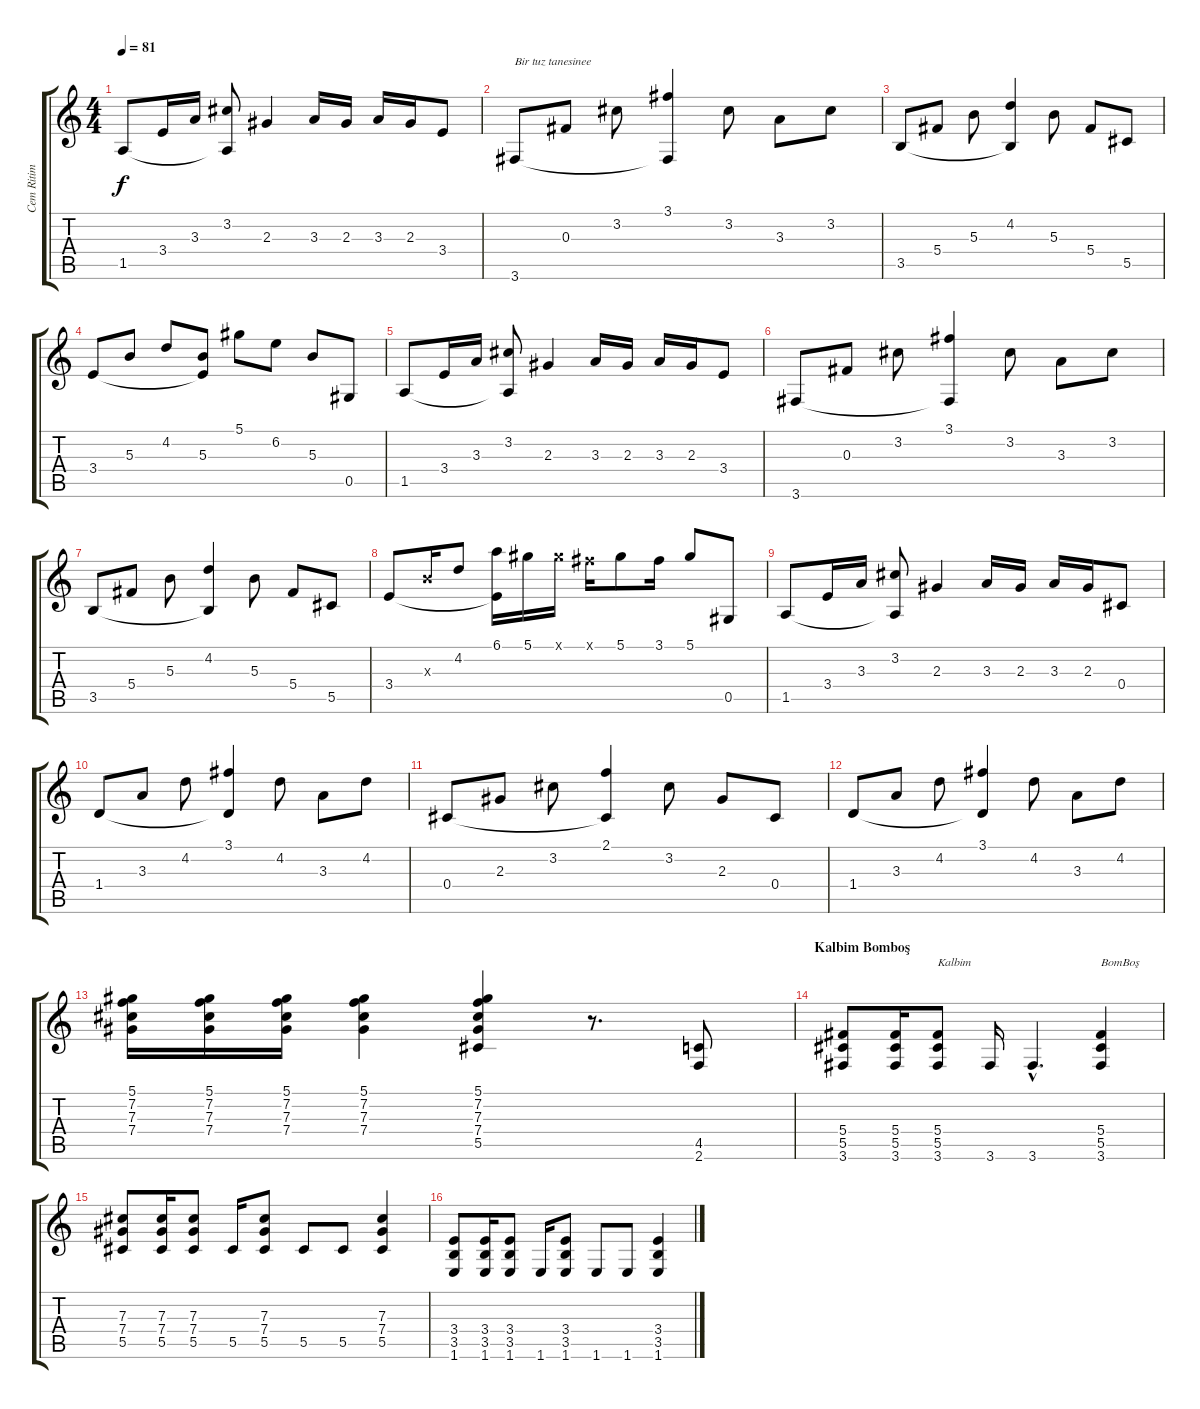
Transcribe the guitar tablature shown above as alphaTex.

\track ("Cem Ritim Gitar" "Cem Ritim ") {instrument overdrivenguitar}
\staff {score tabs}
\tuning (Eb4 Bb3 Gb3 Db3 Ab2 Eb2) {hide}
\ts (4 4)
\tempo 81
\clef g2
\ks c
1.5.8{dy f} 3.4.16 3.3.16 (3.2 1.5{t}).8 2.3.4 3.3.16 2.3.16 3.3.16 2.3.16 3.4.8 |
3.6.8{txt "Bir tuz tanesinee"} 0.3.8 3.2.8 (3.1 3.6{t}).4 3.2.8 3.3.8 3.2.8 |
3.5.8 5.4.8 5.3.8 (4.2 3.5{t}).4 5.3.8 5.4.8 5.5.8 |
3.4.8 5.3.8 4.2.8 (5.3 3.4{t}).8 5.1.8 6.2.8 5.3.8 0.5.8 |
1.5.8 3.4.16 3.3.16 (3.2 1.5{t}).8 2.3.4 3.3.16 2.3.16 3.3.16 2.3.16 3.4.8 |
3.6.8 0.3.8 3.2.8 (3.1 3.6{t}).4 3.2.8 3.3.8 3.2.8 |
3.5.8 5.4.8 5.3.8 (4.2 3.5{t}).4 5.3.8 5.4.8 5.5.8 |
3.4.8 5.3{x}.16 4.2.8 (6.1 3.4{t}).16 5.1.16 5.1{x}.16 3.1{x}.16 5.1.8 3.1.16 5.1.8 0.5.8 |
1.5.8 3.4.16 3.3.16 (3.2 1.5{t}).8 2.3.4 3.3.16 2.3.16 3.3.16 2.3.16 0.4.8 |
1.4.8 3.3.8 4.2.8 (3.1 1.4{t}).4 4.2.8 3.3.8 4.2.8 |
0.4.8 2.3.8 3.2.8 (2.1 0.4{t}).4 3.2.8 2.3.8 0.4.8 |
1.4.8 3.3.8 4.2.8 (3.1 1.4{t}).4 4.2.8 3.3.8 4.2.8 |
(5.1 7.2 7.3 7.4).16 (5.1 7.2 7.3 7.4).16 (5.1 7.2 7.3 7.4).16 (5.1 7.2 7.3 7.4).4 (5.1 7.2 7.3 7.4 5.5).4 r.8{d} (4.5 2.6).8 |
\section ("" "Kalbim Bomboş")
(5.4 5.5 3.6).8 (5.4 5.5 3.6).16 (5.4 5.5 3.6).8{txt "Kalbim"} 3.6.16 3.6{hac}.4{d} (5.4 5.5 3.6).4{txt "BomBoş"} |
(7.3 7.4 5.5).8 (7.3 7.4 5.5).16 (7.3 7.4 5.5).8 5.5.16 (7.3 7.4 5.5).8 5.5.8 5.5.8 (7.3 7.4 5.5).4 |
(3.4 3.5 1.6).8 (3.4 3.5 1.6).16 (3.4 3.5 1.6).8 1.6.16 (3.4 3.5 1.6).8 1.6.8 1.6.8 (3.4 3.5 1.6).4
